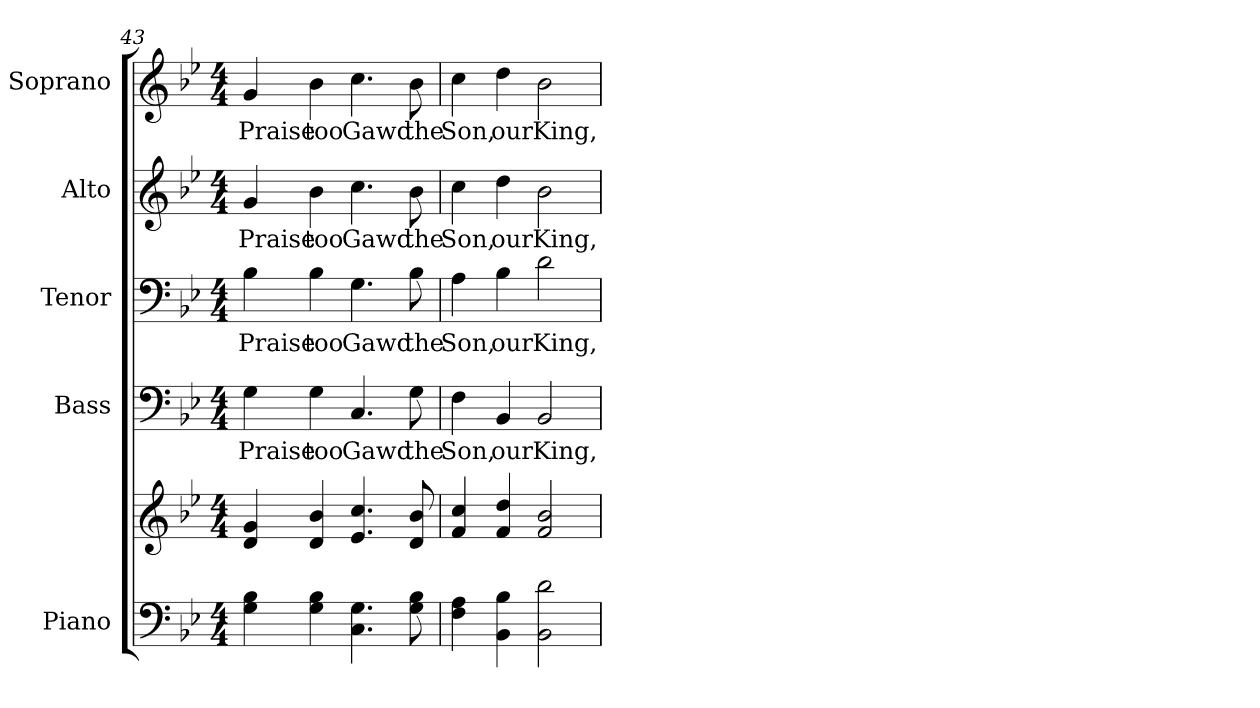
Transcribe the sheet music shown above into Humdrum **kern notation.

**kern	**kern	**kern	**text	**kern	**text	**kern	**text	**kern	**text
*part5	*part5	*part4	*part4	*part3	*part3	*part2	*part2	*part1	*part1
*staff6	*staff5	*staff4	*staff4	*staff3	*staff3	*staff2	*staff2	*staff1	*staff1
*I"Piano	*	*I"Bass	*	*I"Tenor	*	*I"Alto	*	*I"Soprano	*
*I'Pno.	*	*I'B.	*	*I'T.	*	*I'A.	*	*I'S.	*
!!LO:PB:g=z
*clefF4	*clefG2	*clefF4	*	*clefF4	*	*clefG2	*	*clefG2	*
*k[b-e-]	*k[b-e-]	*k[b-e-]	*	*k[b-e-]	*	*k[b-e-]	*	*k[b-e-]	*
*B-:	*B-:	*B-:	*	*B-:	*	*B-:	*	*B-:	*
*M4/4	*M4/4	*M4/4	*	*M4/4	*	*M4/4	*	*M4/4	*
=43	=43	=43	=43	=43	=43	=43	=43	=43	=43
!	!	!	!LO:LY:b:color=#000000	!	!	!	!	!	!
!	!	!	!	!	!LO:LY:b:color=#000000	!	!	!	!
!	!	!	!	!	!	!	!LO:LY:b:color=#000000	!	!
!	!	!	!	!	!	!	!	!	!LO:LY:b:color=#000000
4Gi\ 4B-i	4di/ 4gi	4Gi\	Praise	4B-i\	Praise	4gi/	Praise	4gi/	Praise
!	!	!	!LO:LY:b:color=#000000	!	!	!	!	!	!
!	!	!	!	!	!LO:LY:b:color=#000000	!	!	!	!
!	!	!	!	!	!	!	!LO:LY:b:color=#000000	!	!
!	!	!	!	!	!	!	!	!	!LO:LY:b:color=#000000
4Gi\ 4B-i	4di/ 4b-i	4Gi\	too	4B-i\	too	4b-i\	too	4b-i\	too
!	!	!	!LO:LY:b:color=#000000	!	!	!	!	!	!
!	!	!	!	!	!LO:LY:b:color=#000000	!	!	!	!
!	!	!	!	!	!	!	!LO:LY:b:color=#000000	!	!
!	!	!	!	!	!	!	!	!	!LO:LY:b:color=#000000
4.Ci\ 4.Gi	4.e-i/ 4.cci	4.Ci/	Gawd	4.Gi\	Gawd	4.cci\	Gawd	4.cci\	Gawd
!	!	!	!LO:LY:b:color=#000000	!	!	!	!	!	!
!	!	!	!	!	!LO:LY:b:color=#000000	!	!	!	!
!	!	!	!	!	!	!	!LO:LY:b:color=#000000	!	!
!	!	!	!	!	!	!	!	!	!LO:LY:b:color=#000000
8Gi\ 8B-i	8di/ 8b-i	8Gi\	the	8B-i\	the	8b-i\	the	8b-i\	the
=44	=44	=44	=44	=44	=44	=44	=44	=44	=44
!	!	!	!LO:LY:b:color=#000000	!	!	!	!	!	!
!	!	!	!	!	!LO:LY:b:color=#000000	!	!	!	!
!	!	!	!	!	!	!	!LO:LY:b:color=#000000	!	!
!	!	!	!	!	!	!	!	!	!LO:LY:b:color=#000000
4Fi\ 4Ai	4fi/ 4cci	4Fi\	Son,	4Ai\	Son,	4cci\	Son,	4cci\	Son,
!	!	!	!LO:LY:b:color=#000000	!	!	!	!	!	!
!	!	!	!	!	!LO:LY:b:color=#000000	!	!	!	!
!	!	!	!	!	!	!	!LO:LY:b:color=#000000	!	!
!	!	!	!	!	!	!	!	!	!LO:LY:b:color=#000000
4BB-i\ 4B-i	4fi/ 4ddi	4BB-i/	our	4B-i\	our	4ddi\	our	4ddi\	our
!	!	!	!LO:LY:b:color=#000000	!	!	!	!	!	!
!	!	!	!	!	!LO:LY:b:color=#000000	!	!	!	!
!	!	!	!	!	!	!	!LO:LY:b:color=#000000	!	!
!	!	!	!	!	!	!	!	!	!LO:LY:b:color=#000000
2BB-i\ 2di	2fi/ 2b-i	2BB-i/	King,	2di\	King,	2b-i\	King,	2b-i\	King,
=	=	=	=	=	=	=	=	=	=
*-	*-	*-	*-	*-	*-	*-	*-	*-	*-
